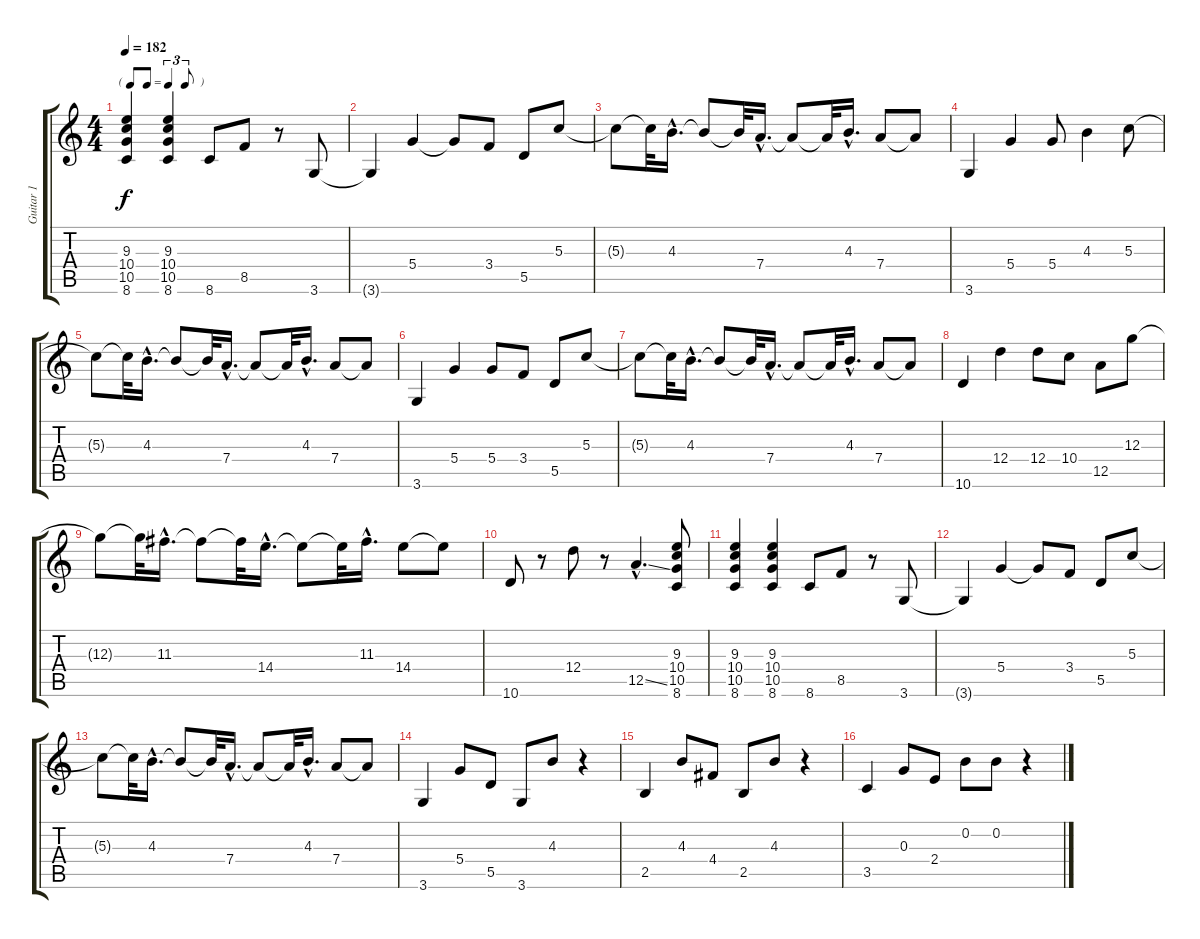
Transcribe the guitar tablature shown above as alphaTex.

\track ("Guitar 1" "Guitar 1") {instrument electricguitarclean}
\staff {score tabs}
\tuning (E4 B3 G3 D3 A2 E2) {hide}
\ts (4 4)
\tf triplet8th
\tempo 182
\clef g2
\ks c
(9.3{t} 10.4{t} 10.5{t} 8.6{t}).4{dy f} (9.3 10.4 10.5 8.6).4 8.6.8 8.5.8 r.8 3.6.8 |
3.6{t}.4 5.4.4 5.4{t}.8 3.4.8 5.5.8 5.3.8 |
5.3{t}.8 5.3{t}.32 4.3{hac}.16{d} 4.3{t}.8 4.3{t}.32 7.4{hac}.16{d} 7.4{t}.8 7.4{t}.32 4.3{hac}.16{d} 7.4.8 7.4{t}.8 |
3.6.4 5.4.4 5.4.8 4.3.4 5.3.8 |
5.3{t}.8 5.3{t}.32 4.3{hac}.16{d} 4.3{t}.8 4.3{t}.32 7.4{hac}.16{d} 7.4{t}.8 7.4{t}.32 4.3{hac}.16{d} 7.4.8 7.4{t}.8 |
3.6.4 5.4.4 5.4.8 3.4.8 5.5.8 5.3.8 |
5.3{t}.8 5.3{t}.32 4.3{hac}.16{d} 4.3{t}.8 4.3{t}.32 7.4{hac}.16{d} 7.4{t}.8 7.4{t}.32 4.3{hac}.16{d} 7.4.8 7.4{t}.8 |
10.6.4 12.4.4 12.4.8 10.4.8 12.5.8 12.3.8 |
12.3{t}.8 12.3{t}.32 11.3{hac}.16{d} 11.3{t}.8 11.3{t}.32 14.4{hac}.16{d} 14.4{t}.8 14.4{t}.32 11.3{hac}.16{d} 14.4.8 14.4{t}.8 |
10.6.8 r.8 12.4.8 r.8 12.5{ss hac}.4{d} (9.3 10.4 10.5 8.6).8 |
(9.3 10.4 10.5 8.6).4 (9.3 10.4 10.5 8.6).4 8.6.8 8.5.8 r.8 3.6.8 |
3.6{t}.4 5.4.4 5.4{t}.8 3.4.8 5.5.8 5.3.8 |
5.3{t}.8 5.3{t}.32 4.3{hac}.16{d} 4.3{t}.8 4.3{t}.32 7.4{hac}.16{d} 7.4{t}.8 7.4{t}.32 4.3{hac}.16{d} 7.4.8 7.4{t}.8 |
3.6.4 5.4.8 5.5.8 3.6.8 4.3.8 r.4 |
2.5.4 4.3.8 4.4.8 2.5.8 4.3.8 r.4 |
3.5.4 0.3.8 2.4.8 0.2.8 0.2.8 r.4
